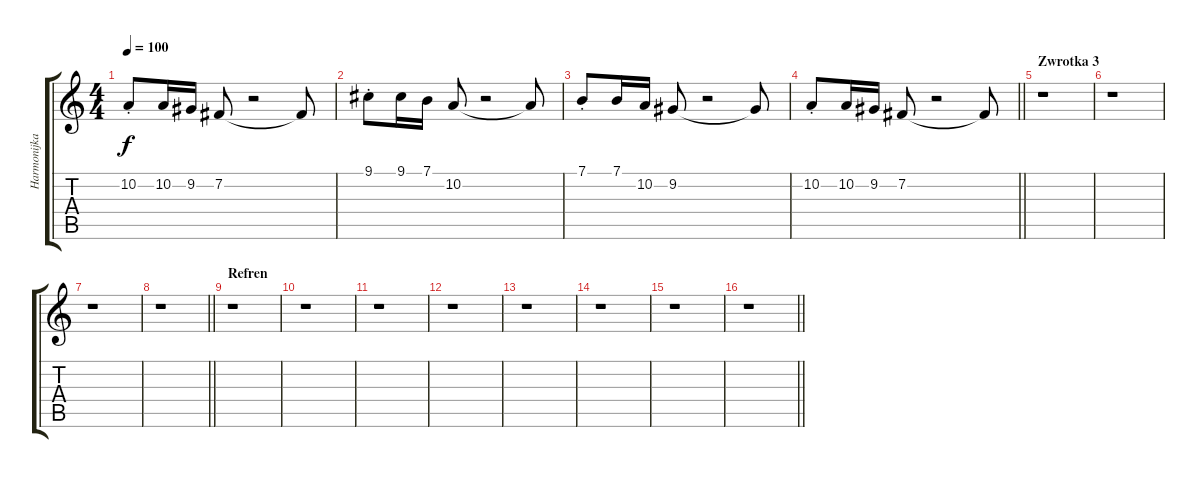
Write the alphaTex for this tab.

\track ("Harmonijka" "Harmonijka") {instrument harmonica}
\staff {score tabs}
\tuning (E4 B3 G3 D3 A2 E2) {hide}
\ts (4 4)
\tempo 100
\clef g2
\ks c
10.2{st}.8{dy f} 10.2.16 9.2.16 7.2.8 r.2 7.2{t}.8 |
9.1{st}.8 9.1.16 7.1.16 10.2.8 r.2 10.2{t}.8 |
7.1{st}.8 7.1.16 10.2.16 9.2.8 r.2 9.2{t}.8 |
\barLineRight lightlight
10.2{st}.8 10.2.16 9.2.16 7.2.8 r.2 7.2{t}.8 |
\section ("" "Zwrotka 3")
r.1 |
r.1 |
r.1 |
\barLineRight lightlight
r.1 |
\section ("" "Refren")
r.1 |
r.1 |
r.1 |
r.1 |
r.1 |
r.1 |
r.1 |
\barLineRight lightlight
r.1
